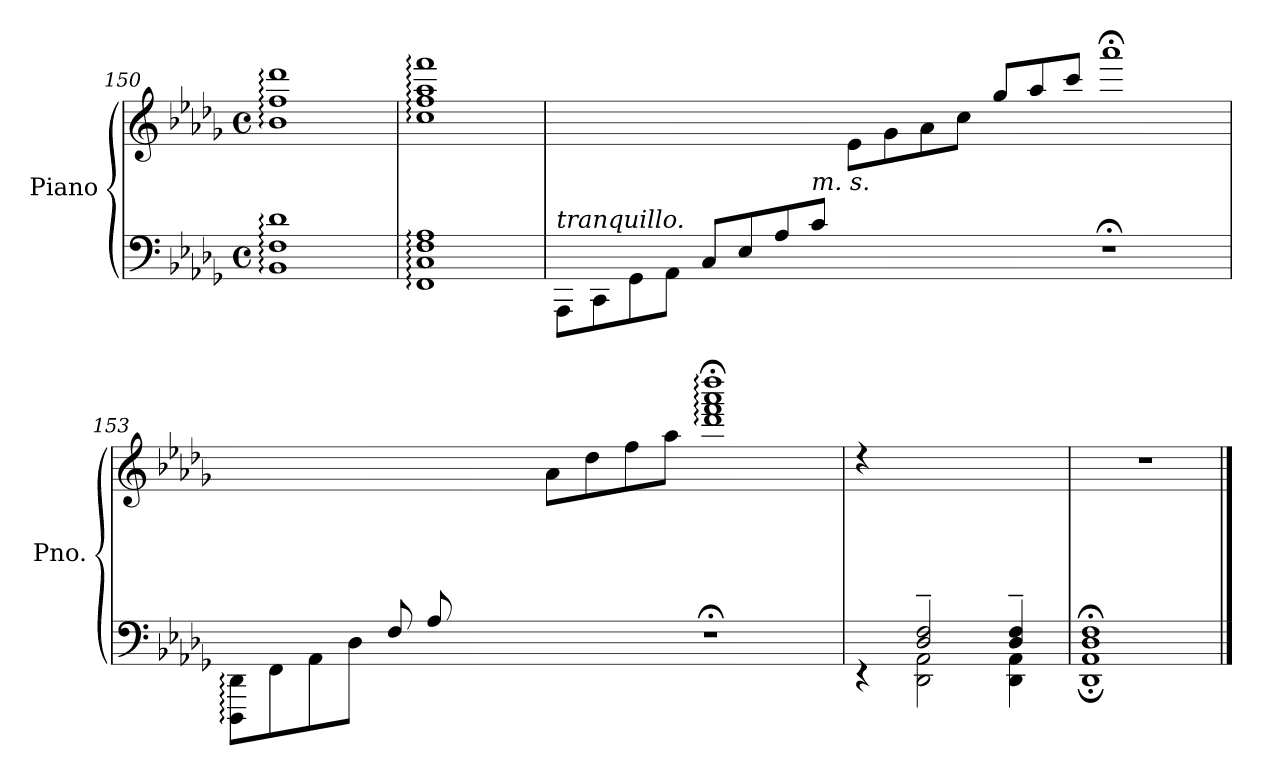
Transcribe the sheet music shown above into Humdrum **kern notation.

**kern	**kern
*part1	*part1
*staff2	*staff1
*I"Piano	*
*I'Pno.	*
*clefF4	*clefG2
*k[b-e-a-d-g-]	*k[b-e-a-d-g-]
*M4/4	*M4/4
*met(c)	*met(c)
=150	=150
1BB-: 1F: 1d-:	1b-: 1ff: 1ddd-:
=151	=151
1FF: 1C: 1F: 1A-:	1cc: 1ff: 1aa-: 1fff:
!!LO:LB:g=z
=152	=152
*	*^
!LO:TX:a:i:t=tranquillo.	!	!
8AAA-\L	1ryy	1ryy
8CC\	.	.
8GG-\	.	.
8AA-\J	.	.
8C/L	.	.
8E-/	.	.
8A-/	.	.
!LO:TX:a:i:t=m. s.	!	!
8c/J	.	.
2..ryy	2..ryy	8e-\L
.	.	8g-\
.	.	8a-\
.	.	8cc\J
.	.	8gg-/L
.	.	8aa-/
.	.	8ccc/J
1r;<	1aaa-;<	1ryy
=153	=153	=153
8DDD-\: 8DD-\:L	1.ryy	2.ryy
8FF\	.	.
8AA-\	.	.
8D-\J	.	.
8F/L	.	.
8A-/	.	.
2.ryy	.	8d-\
.	.	8f\J
.	.	8a-\L
.	.	8dd-\
.	.	8ff\
.	.	8aa-\J
1r;<	1ddd-;<: 1fff;<: 1aaa-;<: 1dddd-;<:	1ryy
=154	=154	=154
*^	*	*
!	!	!LO:TX:a:B:t=Tempo I.	!
!	!	!LO:TX:b:i:t=sotto voce.	!
*	*	*v	*v
4ryy	4rEE	4rdd
2D-/~ 2F/~	2DD-\ 2AA-\	2.ryy
4D-/~ 4F/~	4DD-\ 4AA-\	.
=155	=155	=155
1D-;< 1F;<	1DD-; 1AA-;	1r
*v	*v	*
==	==
*-	*-
